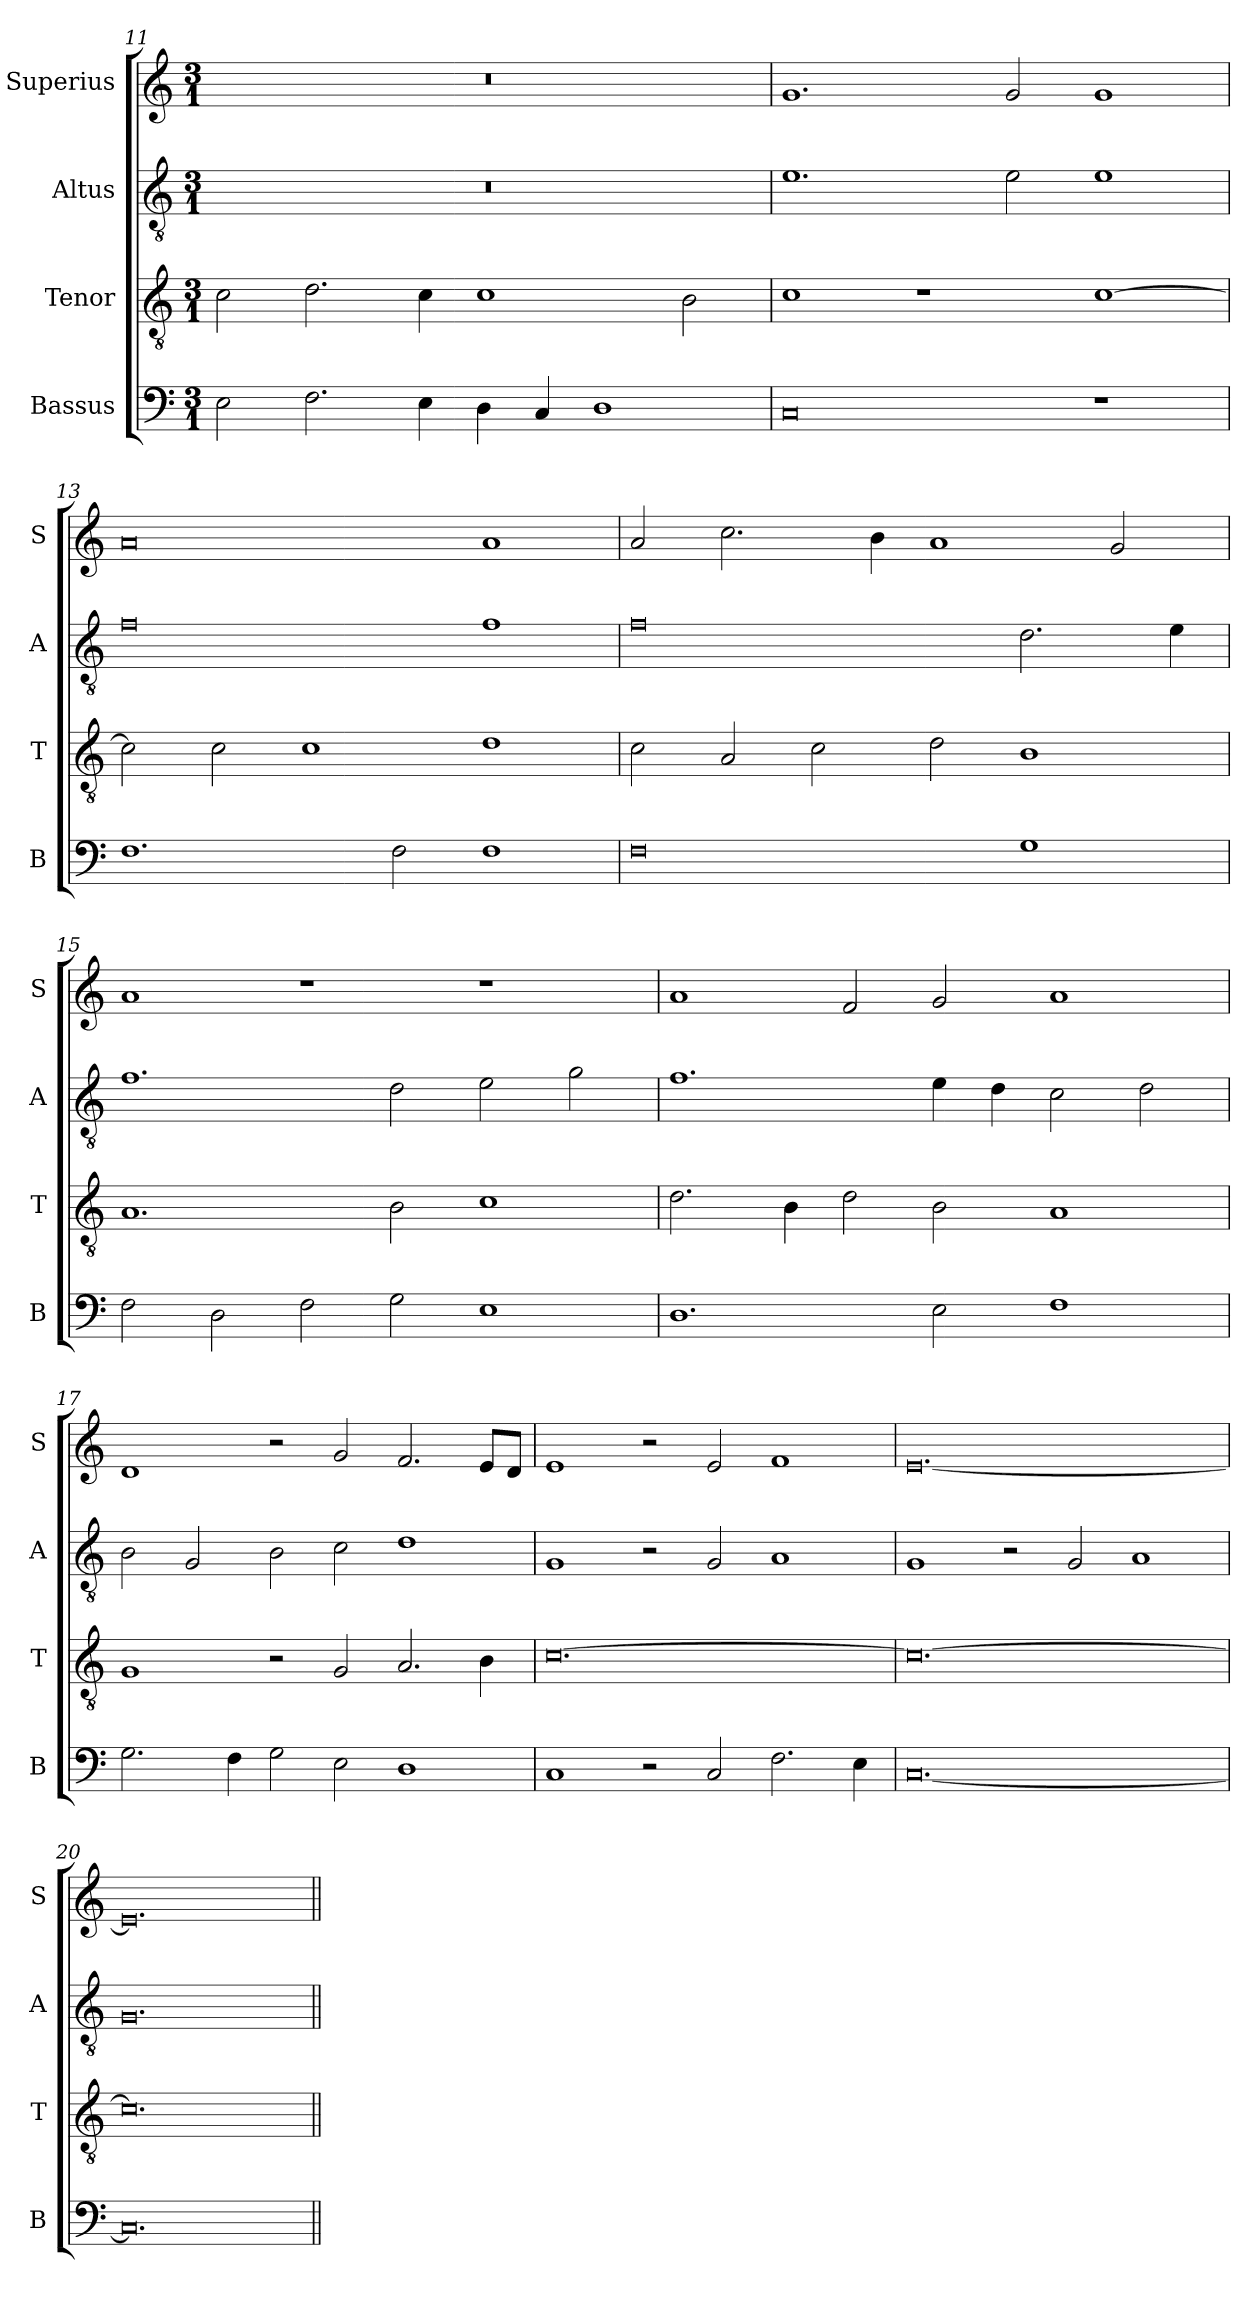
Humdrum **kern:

**kern	**kern	**kern	**kern
*part4	*part3	*part2	*part1
*staff4	*staff3	*staff2	*staff1
*I"Bassus	*I"Tenor	*I"Altus	*I"Superius
*I'B	*I'T	*I'A	*I'S
*clefF4	*clefGv2	*clefGv2	*clefG2
*k[]	*k[]	*k[]	*k[]
*M3/1	*M3/1	*M3/1	*M3/1
=11	=11	=11	=11
2E\	2c\	0.r	0.r
2.F\	2.d\	.	.
4E\	4c\	.	.
4D\	1c	.	.
4C/	.	.	.
1D	.	.	.
.	2B\	.	.
=12	=12	=12	=12
0C	1c	1.e	1.g
.	1r	.	.
.	.	2e\	2g/
1r	[1c	1e	1g
=13	=13	=13	=13
1.F	2c\]	0f	0a
.	2c\	.	.
.	1c	.	.
2F\	.	.	.
1F	1d	1f	1a
=14	=14	=14	=14
0F	2c\	0f	2a/
.	2A/	.	2.cc\
.	2c\	.	.
.	.	.	4b\
.	2d\	.	1a
1G	1B	2.d\	.
.	.	.	2g/
.	.	4e\	.
=15	=15	=15	=15
2F\	1.A	1.f	1a
2D\	.	.	.
2F\	.	.	1r
2G\	2B\	2d\	.
1E	1c	2e\	1r
.	.	2g\	.
=16	=16	=16	=16
1.D	2.d\	1.f	1a
.	4B\	.	.
.	2d\	.	2f/
2E\	2B\	4e\	2g/
.	.	4d\	.
1F	1A	2c\	1a
.	.	2d\	.
=17	=17	=17	=17
2.G\	1G	2B\	1d
.	.	2G/	.
4F\	.	.	.
2G\	2r	2B\	2r
2E\	2G/	2c\	2g/
1D	2.A/	1d	2.f/
.	4B\	.	8e/L
.	.	.	8d/J
=18	=18	=18	=18
1C	[0.c	1G	1e
2r	.	2r	2r
2C/	.	2G/	2e/
2.F\	.	1A	1f
4E\	.	.	.
=19	=19	=19	=19
[0.C	0.c_	1G	[0.e
.	.	2r	.
.	.	2G/	.
.	.	1A	.
=20	=20	=20	=20
0.C]	0.c]	0.G	0.e]
=||	=||	=||	=||
*-	*-	*-	*-
